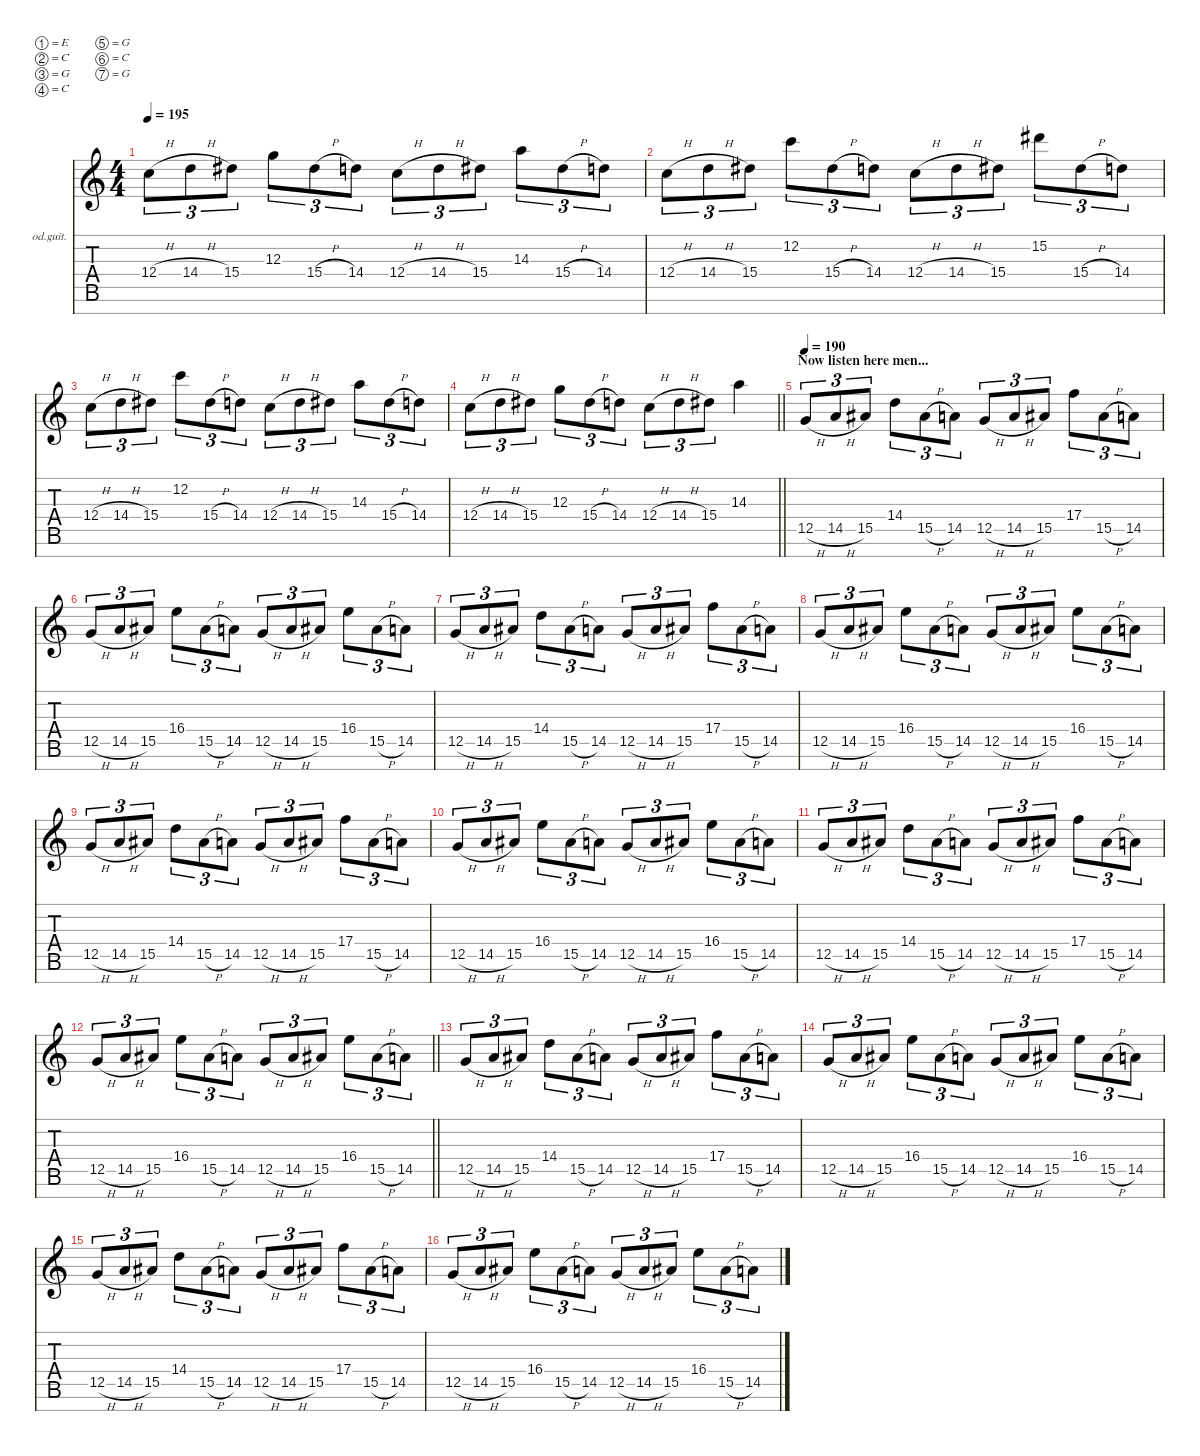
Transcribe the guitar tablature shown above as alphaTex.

\defaultSystemsLayout 4
\hideDynamics
\bracketExtendMode nobrackets
\firstSystemTrackNameOrientation horizontal
\otherSystemsTrackNameOrientation horizontal
\track ("Dev" "od.guit.") {instrument overdrivenguitar}
\staff {score tabs}
\tuning (E4 C4 G3 C3 G2 C2 G1)
\ts (4 4)
\tempo 195
\clef g2
\ks c
12.4{h}.8{tu (3 2) dy f beam Down} 14.4{h}.8{tu (3 2) beam Down} 15.4{acc #}.8{tu (3 2) beam Down} 12.3.8{tu (3 2) beam Down} 15.4{h acc #}.8{tu (3 2) beam Down} 14.4.8{tu (3 2) beam Down} 12.4{h}.8{tu (3 2) beam Down} 14.4{h}.8{tu (3 2) beam Down} 15.4{acc #}.8{tu (3 2) beam Down} 14.3.8{tu (3 2) beam Down} 15.4{h acc #}.8{tu (3 2) beam Down} 14.4.8{tu (3 2) beam Down} |
12.4{h}.8{tu (3 2) beam Down} 14.4{h}.8{tu (3 2) beam Down} 15.4{acc #}.8{tu (3 2) beam Down} 12.2.8{tu (3 2) beam Down} 15.4{h acc #}.8{tu (3 2) beam Down} 14.4.8{tu (3 2) beam Down} 12.4{h}.8{tu (3 2) beam Down} 14.4{h}.8{tu (3 2) beam Down} 15.4{acc #}.8{tu (3 2) beam Down} 15.2{acc #}.8{tu (3 2) beam Down} 15.4{h acc #}.8{tu (3 2) beam Down} 14.4.8{tu (3 2) beam Down} |
12.4{h}.8{tu (3 2) beam Down} 14.4{h}.8{tu (3 2) beam Down} 15.4{acc #}.8{tu (3 2) beam Down} 12.2.8{tu (3 2) beam Down} 15.4{h acc #}.8{tu (3 2) beam Down} 14.4.8{tu (3 2) beam Down} 12.4{h}.8{tu (3 2) beam Down} 14.4{h}.8{tu (3 2) beam Down} 15.4{acc #}.8{tu (3 2) beam Down} 14.3.8{tu (3 2) beam Down} 15.4{h acc #}.8{tu (3 2) beam Down} 14.4.8{tu (3 2) beam Down} |
\barLineRight lightlight
12.4{h}.8{tu (3 2) beam Down} 14.4{h}.8{tu (3 2) beam Down} 15.4{acc #}.8{tu (3 2) beam Down} 12.3.8{tu (3 2) beam Down} 15.4{h acc #}.8{tu (3 2) beam Down} 14.4.8{tu (3 2) beam Down} 12.4{h}.8{tu (3 2) beam Down} 14.4{h}.8{tu (3 2) beam Down} 15.4{acc #}.8{tu (3 2) beam Down} 14.3.4{beam Down} |
\section ("" "Now listen here men...")
\tempo 190
12.5{h}.8{tu (3 2) beam Up} 14.5{h}.8{tu (3 2) beam Up} 15.5{acc #}.8{tu (3 2) beam Up} 14.4.8{tu (3 2) beam Down} 15.5{h acc #}.8{tu (3 2) beam Down} 14.5.8{tu (3 2) beam Down} 12.5{h}.8{tu (3 2) beam Up} 14.5{h}.8{tu (3 2) beam Up} 15.5{acc #}.8{tu (3 2) beam Up} 17.4.8{tu (3 2) beam Down} 15.5{h acc #}.8{tu (3 2) beam Down} 14.5.8{tu (3 2) beam Down} |
12.5{h}.8{tu (3 2) beam Up} 14.5{h}.8{tu (3 2) beam Up} 15.5{acc #}.8{tu (3 2) beam Up} 16.4.8{tu (3 2) beam Down} 15.5{h acc #}.8{tu (3 2) beam Down} 14.5.8{tu (3 2) beam Down} 12.5{h}.8{tu (3 2) beam Up} 14.5{h}.8{tu (3 2) beam Up} 15.5{acc #}.8{tu (3 2) beam Up} 16.4.8{tu (3 2) beam Down} 15.5{h acc #}.8{tu (3 2) beam Down} 14.5.8{tu (3 2) beam Down} |
12.5{h}.8{tu (3 2) beam Up} 14.5{h}.8{tu (3 2) beam Up} 15.5{acc #}.8{tu (3 2) beam Up} 14.4.8{tu (3 2) beam Down} 15.5{h acc #}.8{tu (3 2) beam Down} 14.5.8{tu (3 2) beam Down} 12.5{h}.8{tu (3 2) beam Up} 14.5{h}.8{tu (3 2) beam Up} 15.5{acc #}.8{tu (3 2) beam Up} 17.4.8{tu (3 2) beam Down} 15.5{h acc #}.8{tu (3 2) beam Down} 14.5.8{tu (3 2) beam Down} |
12.5{h}.8{tu (3 2) beam Up} 14.5{h}.8{tu (3 2) beam Up} 15.5{acc #}.8{tu (3 2) beam Up} 16.4.8{tu (3 2) beam Down} 15.5{h acc #}.8{tu (3 2) beam Down} 14.5.8{tu (3 2) beam Down} 12.5{h}.8{tu (3 2) beam Up} 14.5{h}.8{tu (3 2) beam Up} 15.5{acc #}.8{tu (3 2) beam Up} 16.4.8{tu (3 2) beam Down} 15.5{h acc #}.8{tu (3 2) beam Down} 14.5.8{tu (3 2) beam Down} |
12.5{h}.8{tu (3 2) beam Up} 14.5{h}.8{tu (3 2) beam Up} 15.5{acc #}.8{tu (3 2) beam Up} 14.4.8{tu (3 2) beam Down} 15.5{h acc #}.8{tu (3 2) beam Down} 14.5.8{tu (3 2) beam Down} 12.5{h}.8{tu (3 2) beam Up} 14.5{h}.8{tu (3 2) beam Up} 15.5{acc #}.8{tu (3 2) beam Up} 17.4.8{tu (3 2) beam Down} 15.5{h acc #}.8{tu (3 2) beam Down} 14.5.8{tu (3 2) beam Down} |
12.5{h}.8{tu (3 2) beam Up} 14.5{h}.8{tu (3 2) beam Up} 15.5{acc #}.8{tu (3 2) beam Up} 16.4.8{tu (3 2) beam Down} 15.5{h acc #}.8{tu (3 2) beam Down} 14.5.8{tu (3 2) beam Down} 12.5{h}.8{tu (3 2) beam Up} 14.5{h}.8{tu (3 2) beam Up} 15.5{acc #}.8{tu (3 2) beam Up} 16.4.8{tu (3 2) beam Down} 15.5{h acc #}.8{tu (3 2) beam Down} 14.5.8{tu (3 2) beam Down} |
12.5{h}.8{tu (3 2) beam Up} 14.5{h}.8{tu (3 2) beam Up} 15.5{acc #}.8{tu (3 2) beam Up} 14.4.8{tu (3 2) beam Down} 15.5{h acc #}.8{tu (3 2) beam Down} 14.5.8{tu (3 2) beam Down} 12.5{h}.8{tu (3 2) beam Up} 14.5{h}.8{tu (3 2) beam Up} 15.5{acc #}.8{tu (3 2) beam Up} 17.4.8{tu (3 2) beam Down} 15.5{h acc #}.8{tu (3 2) beam Down} 14.5.8{tu (3 2) beam Down} |
\barLineRight lightlight
12.5{h}.8{tu (3 2) beam Up} 14.5{h}.8{tu (3 2) beam Up} 15.5{acc #}.8{tu (3 2) beam Up} 16.4.8{tu (3 2) beam Down} 15.5{h acc #}.8{tu (3 2) beam Down} 14.5.8{tu (3 2) beam Down} 12.5{h}.8{tu (3 2) beam Up} 14.5{h}.8{tu (3 2) beam Up} 15.5{acc #}.8{tu (3 2) beam Up} 16.4.8{tu (3 2) beam Down} 15.5{h acc #}.8{tu (3 2) beam Down} 14.5.8{tu (3 2) beam Down} |
\section ("" "")
12.5{h}.8{tu (3 2) beam Up} 14.5{h}.8{tu (3 2) beam Up} 15.5{acc #}.8{tu (3 2) beam Up} 14.4.8{tu (3 2) beam Down} 15.5{h acc #}.8{tu (3 2) beam Down} 14.5.8{tu (3 2) beam Down} 12.5{h}.8{tu (3 2) beam Up} 14.5{h}.8{tu (3 2) beam Up} 15.5{acc #}.8{tu (3 2) beam Up} 17.4.8{tu (3 2) beam Down} 15.5{h acc #}.8{tu (3 2) beam Down} 14.5.8{tu (3 2) beam Down} |
12.5{h}.8{tu (3 2) beam Up} 14.5{h}.8{tu (3 2) beam Up} 15.5{acc #}.8{tu (3 2) beam Up} 16.4.8{tu (3 2) beam Down} 15.5{h acc #}.8{tu (3 2) beam Down} 14.5.8{tu (3 2) beam Down} 12.5{h}.8{tu (3 2) beam Up} 14.5{h}.8{tu (3 2) beam Up} 15.5{acc #}.8{tu (3 2) beam Up} 16.4.8{tu (3 2) beam Down} 15.5{h acc #}.8{tu (3 2) beam Down} 14.5.8{tu (3 2) beam Down} |
12.5{h}.8{tu (3 2) beam Up} 14.5{h}.8{tu (3 2) beam Up} 15.5{acc #}.8{tu (3 2) beam Up} 14.4.8{tu (3 2) beam Down} 15.5{h acc #}.8{tu (3 2) beam Down} 14.5.8{tu (3 2) beam Down} 12.5{h}.8{tu (3 2) beam Up} 14.5{h}.8{tu (3 2) beam Up} 15.5{acc #}.8{tu (3 2) beam Up} 17.4.8{tu (3 2) beam Down} 15.5{h acc #}.8{tu (3 2) beam Down} 14.5.8{tu (3 2) beam Down} |
12.5{h}.8{tu (3 2) beam Up} 14.5{h}.8{tu (3 2) beam Up} 15.5{acc #}.8{tu (3 2) beam Up} 16.4.8{tu (3 2) beam Down} 15.5{h acc #}.8{tu (3 2) beam Down} 14.5.8{tu (3 2) beam Down} 12.5{h}.8{tu (3 2) beam Up} 14.5{h}.8{tu (3 2) beam Up} 15.5{acc #}.8{tu (3 2) beam Up} 16.4.8{tu (3 2) beam Down} 15.5{h acc #}.8{tu (3 2) beam Down} 14.5.8{tu (3 2) beam Down}
